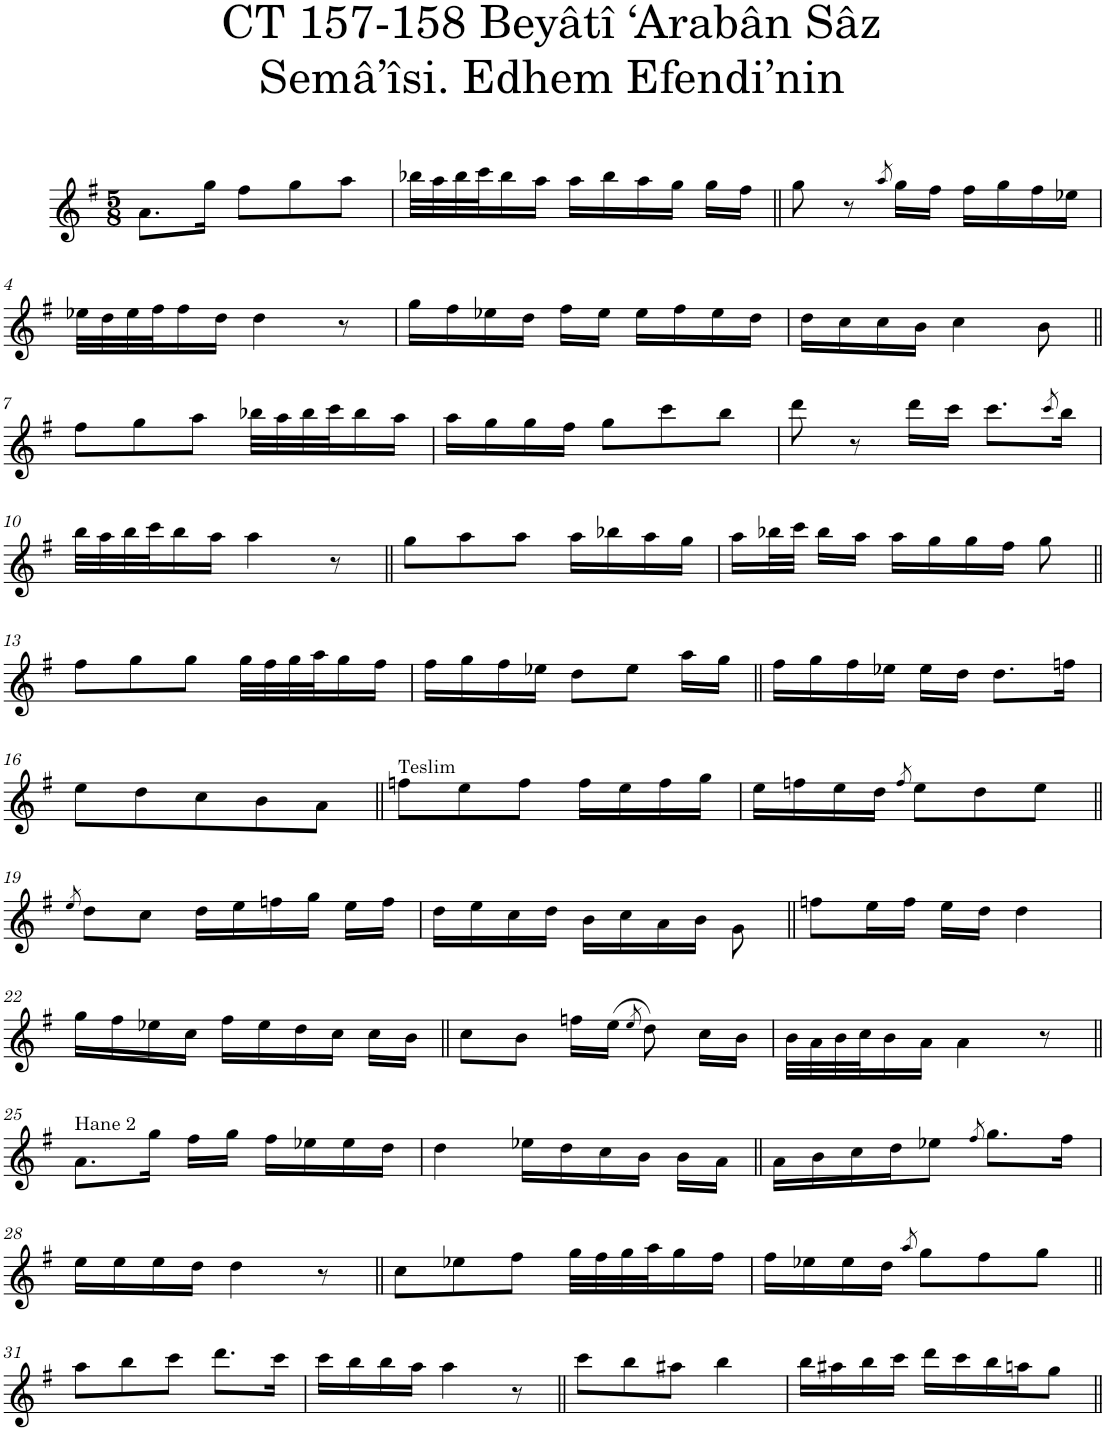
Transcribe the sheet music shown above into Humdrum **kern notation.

**kern
*part1
*staff1
*I"Voice
*I'Vo.
*clefG2
*k[f#]
*M5/8
=1
8.a\L
16gg\Jk
8ff#\L
8gg\
8aa\J
=2
32bb-X\LLL
32aa\
32bb-\
32ccc\J
16bb-\
16aa\JJ
16aa\LL
16bb-\
16aa\
16gg\JJ
16gg\LL
16ff#\JJ
=3||
8gg\
8r
8qaa/
16gg\LL
16ff#\JJ
16ff#\LL
16gg\
16ff#\
16ee-X\JJ
!!LO:LB:g=z
=4
32ee-X\LLL
32dd\
32ee-\
32ff#\J
16ff#\
16dd\JJ
4dd\
8r
=5
16gg\LL
16ff#\
16ee-X\
16dd\JJ
16ff#\LL
16ee-\JJ
16ee-\LL
16ff#\
16ee-\
16dd\JJ
=6
16dd\LL
16cc\
16cc\
16b\JJ
4cc\
8b\
!!LO:LB:g=z
=7||
8ff#\L
8gg\
8aa\J
32bb-X\LLL
32aa\
32bb-\
32ccc\J
16bb-\
16aa\JJ
=8
16aa\LL
16gg\
16gg\
16ff#\JJ
8gg\L
8ccc\
8bb\J
=9
8ddd\
8r
16ddd\LL
16ccc\JJ
8.ccc\L
8qccc/
16bb\Jk
!!LO:LB:g=z
=10
32bb\LLL
32aa\
32bb\
32ccc\J
16bb\
16aa\JJ
4aa\
8r
=11||
8gg\L
8aa\
8aa\J
16aa\LL
16bb-X\
16aa\
16gg\JJ
=12
16aa\LL
32bb-X\L
32ccc\JJJ
16bb-\LL
16aa\JJ
16aa\LL
16gg\
16gg\
16ff#\JJ
8gg\
!!LO:LB:g=z
=13||
8ff#\L
8gg\
8gg\J
32gg\LLL
32ff#\
32gg\
32aa\J
16gg\
16ff#\JJ
=14
16ff#\LL
16gg\
16ff#\
16ee-X\JJ
8dd\L
8ee-\J
16aa\LL
16gg\JJ
=15||
16ff#\LL
16gg\
16ff#\
16ee-X\JJ
16ee-\LL
16dd\JJ
8.dd\L
16ffn\Jk
!!LO:LB:g=z
=16
8ee\L
8dd\
8cc\
8b\
8a\J
=17||
!LO:TX:a:t=Teslim
8ffn\L
8ee\
8ff\J
16ff\LL
16ee\
16ff\
16gg\JJ
=18
16ee\LL
16ffn\
16ee\
16dd\JJ
8qff/
8ee\L
8dd\
8ee\J
!!LO:LB:g=z
=19||
8qee/
8dd\L
8cc\J
16dd\LL
16ee\
16ffn\
16gg\JJ
16ee\LL
16ff\JJ
=20
16dd\LL
16ee\
16cc\
16dd\JJ
16b\LL
16cc\
16a\
16b\JJ
8g\
=21||
8ffn\L
16ee\L
16ff\JJ
16ee\LL
16dd\JJ
4dd\
!!LO:LB:g=z
=22
16gg\LL
16ff#\
16ee-X\
16cc\JJ
16ff#\LL
16ee-\
16dd\
16cc\JJ
16cc\LL
16b\JJ
=23||
8cc\L
8b\J
16ffn\LL
(16ee\JJ
8qee/
8dd\)
16cc\LL
16b\JJ
=24
32b\LLL
32a\
32b\
32cc\J
16b\
16a\JJ
4a\
8r
!!LO:LB:g=z
=25||
!LO:TX:a:t=Hane 2
8.a\L
16gg\Jk
16ff#\LL
16gg\JJ
16ff#\LL
16ee-X\
16ee-\
16dd\JJ
=26
4dd\
16ee-X\LL
16dd\
16cc\
16b\JJ
16b\LL
16a\JJ
=27||
16a\LL
16b\
16cc\
16dd\J
8ee-X\J
8qff#/
8.gg\L
16ff#\Jk
!!LO:LB:g=z
=28
16ee\LL
16ee\
16ee\
16dd\JJ
4dd\
8r
=29||
8cc\L
8ee-X\
8ff#\J
32gg\LLL
32ff#\
32gg\
32aa\J
16gg\
16ff#\JJ
=30
16ff#\LL
16ee-X\
16ee-\
16dd\JJ
8qaa/
8gg\L
8ff#\
8gg\J
!!LO:LB:g=z
=31||
8aa\L
8bb\
8ccc\J
8.ddd\L
16ccc\Jk
=32
16ccc\LL
16bb\
16bb\
16aa\JJ
4aa\
8r
=33||
8ccc\L
8bb\
8aa#X\J
4bb\
=34
16bb\LL
16aa#X\
16bb\
16ccc\JJ
16ddd\LL
16ccc\
16bb\
16aan\J
8gg\J
=||
*-
